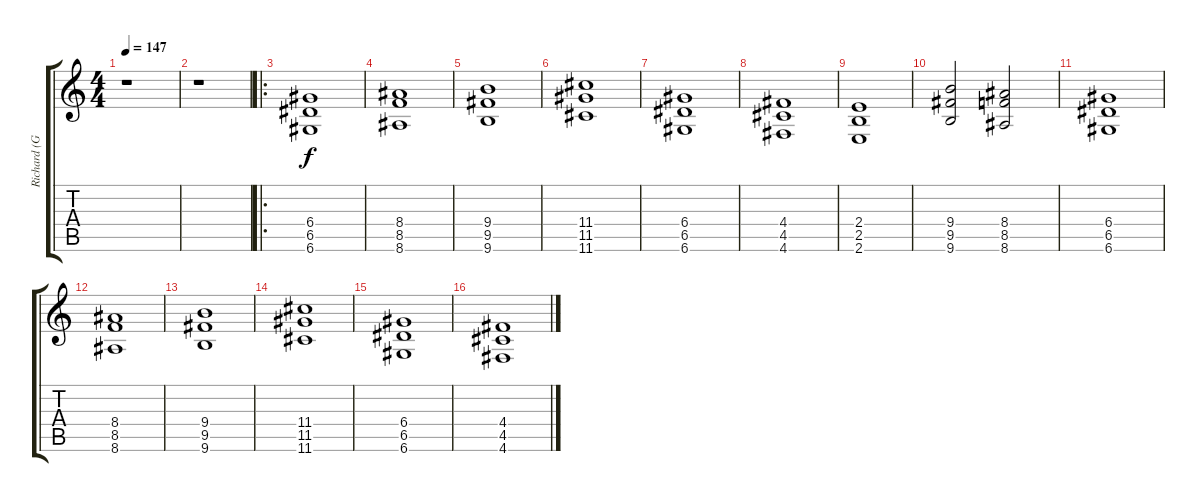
\track ("Richard (Guitar 1)" "Richard (G") {instrument distortionguitar}
\staff {score tabs}
\tuning (E4 B3 G3 D3 A2 D2) {hide}
\ts (4 4)
\tempo 147
\clef g2
\ks c
r.1{dy f} |
r.1 |
\ro
(6.4 6.5 6.6).1{volume 14} |
(8.4 8.5 8.6).1 |
(9.4 9.5 9.6).1 |
(11.4 11.5 11.6).1 |
(6.4 6.5 6.6).1 |
(4.4 4.5 4.6).1 |
(2.4 2.5 2.6).1 |
(9.4 9.5 9.6).2 (8.4 8.5 8.6).2 |
(6.4 6.5 6.6).1 |
(8.4 8.5 8.6).1 |
(9.4 9.5 9.6).1 |
(11.4 11.5 11.6).1 |
(6.4 6.5 6.6).1 |
(4.4 4.5 4.6).1
